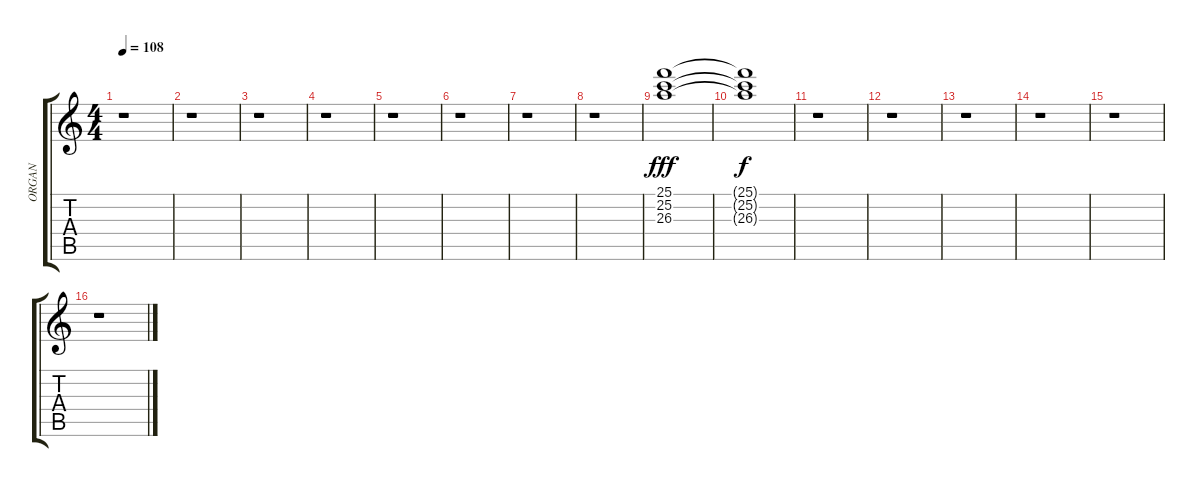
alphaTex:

\track ("ORGAN" "ORGAN") {instrument percussiveorgan}
\staff {score tabs}
\tuning (E4 B3 G3 D3 A2 E2) {hide}
\ts (4 4)
\tempo 108
\clef g2
\ks c
r.1{dy f} |
r.1 |
r.1 |
r.1 |
r.1 |
r.1 |
r.1 |
r.1 |
(25.1 25.2 26.3).1{dy fff volume 8} |
(25.1{t} 25.2{t} 26.3{t}).1{dy f} |
r.1 |
r.1 |
r.1 |
r.1 |
r.1 |
r.1
